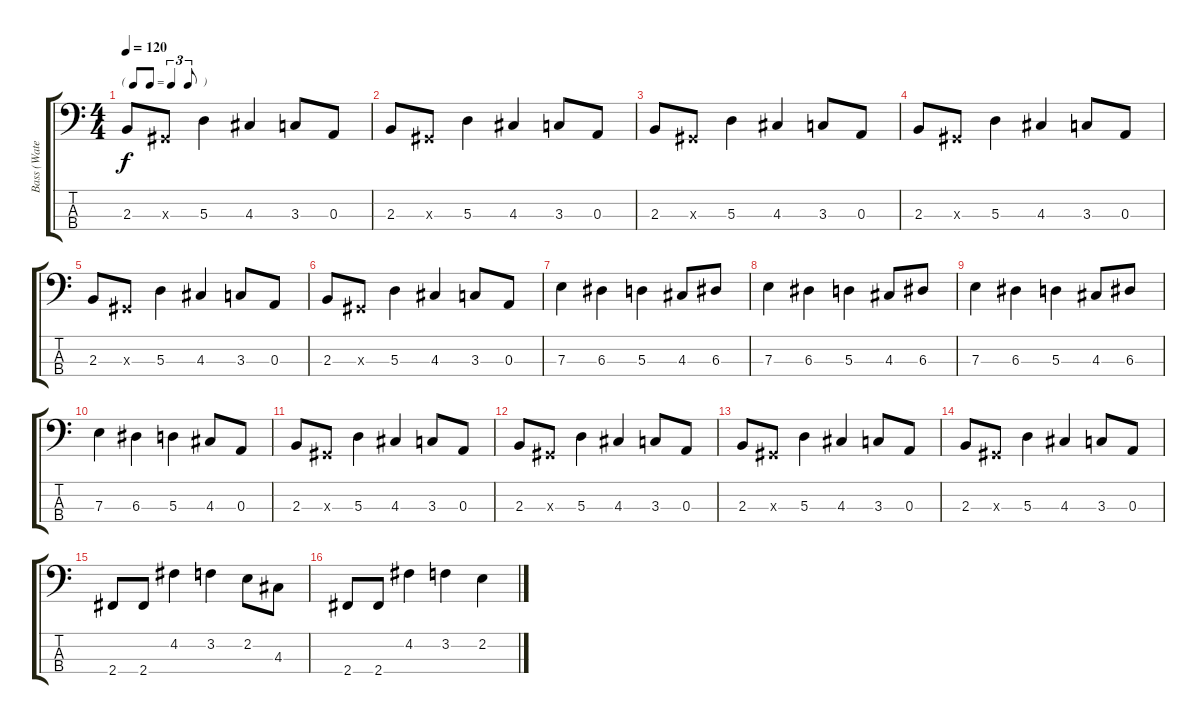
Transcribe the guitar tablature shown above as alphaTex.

\track ("Bass (Waters)" "Bass (Wate") {instrument electricbassfinger}
\staff {score tabs}
\tuning (G2 D2 A1 E1) {hide}
\ts (4 4)
\tf triplet8th
\tempo 120
\clef f4
\ks c
2.3.8{dy f} -1.3{x}.8 5.3.4 4.3.4 3.3.8 0.3.8 |
2.3.8 -1.3{x}.8 5.3.4 4.3.4 3.3.8 0.3.8 |
2.3.8 -1.3{x}.8 5.3.4 4.3.4 3.3.8 0.3.8 |
2.3.8 -1.3{x}.8 5.3.4 4.3.4 3.3.8 0.3.8 |
2.3.8 -1.3{x}.8 5.3.4 4.3.4 3.3.8 0.3.8 |
2.3.8 -1.3{x}.8 5.3.4 4.3.4 3.3.8 0.3.8 |
7.3.4 6.3.4 5.3.4 4.3.8 6.3.8 |
7.3.4 6.3.4 5.3.4 4.3.8 6.3.8 |
7.3.4 6.3.4 5.3.4 4.3.8 6.3.8 |
7.3.4 6.3.4 5.3.4 4.3.8 0.3.8 |
2.3.8 -1.3{x}.8 5.3.4 4.3.4 3.3.8 0.3.8 |
2.3.8 -1.3{x}.8 5.3.4 4.3.4 3.3.8 0.3.8 |
2.3.8 -1.3{x}.8 5.3.4 4.3.4 3.3.8 0.3.8 |
2.3.8 -1.3{x}.8 5.3.4 4.3.4 3.3.8 0.3.8 |
2.4.8 2.4.8 4.2.4 3.2.4 2.2.8 4.3.8 |
2.4.8 2.4.8 4.2.4 3.2.4 2.2.4
